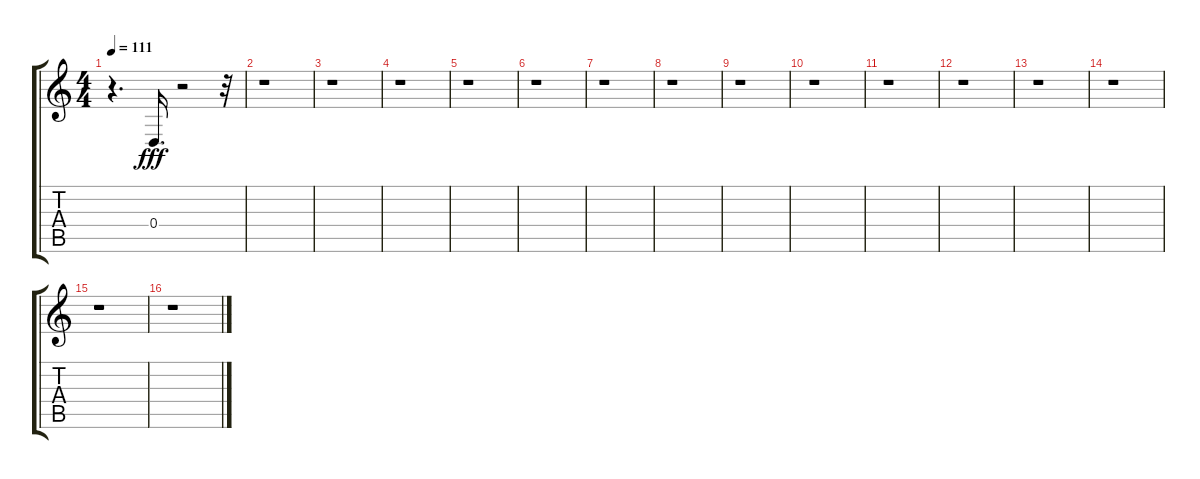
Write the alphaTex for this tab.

\track "" {instrument synthstrings1}
\staff {score tabs}
\tuning (E4 B3 G3 D3 A2 E2) {hide}
\ts (4 4)
\tempo 111
\clef g2
\ks c
r.4{d dy f} 0.4.16{d dy fff} r.2 r.32 |
r.1 |
r.1 |
r.1 |
r.1 |
r.1 |
r.1 |
r.1 |
r.1 |
r.1 |
r.1 |
r.1 |
r.1 |
r.1 |
r.1 |
r.1
